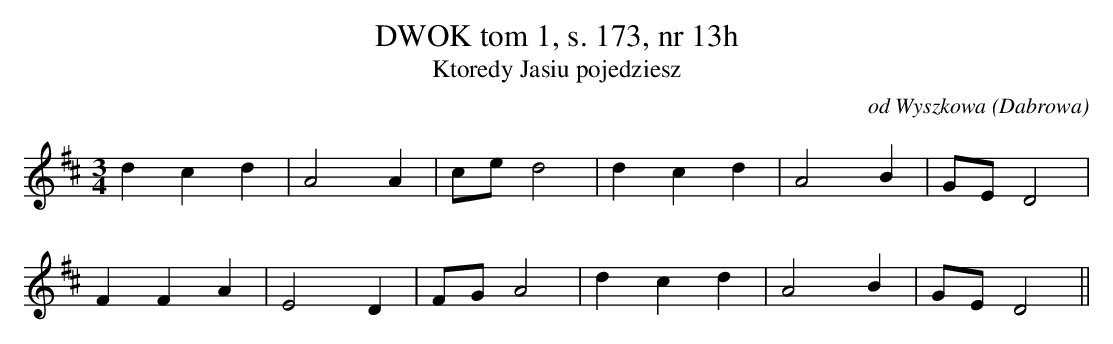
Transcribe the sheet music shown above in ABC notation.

X:1
T:DWOK tom 1, s. 173, nr 13h
T:Ktoredy Jasiu pojedziesz
O:od Wyszkowa (Dabrowa)
M:3/4
L:1/8
K:D
d2c2d2 | A4A2 | ced4 |d2c2d2 | A4B2 | GED4 |
F2F2A2 | E4D2 | FGA4 |d2c2d2 | A4B2 | GED4||
